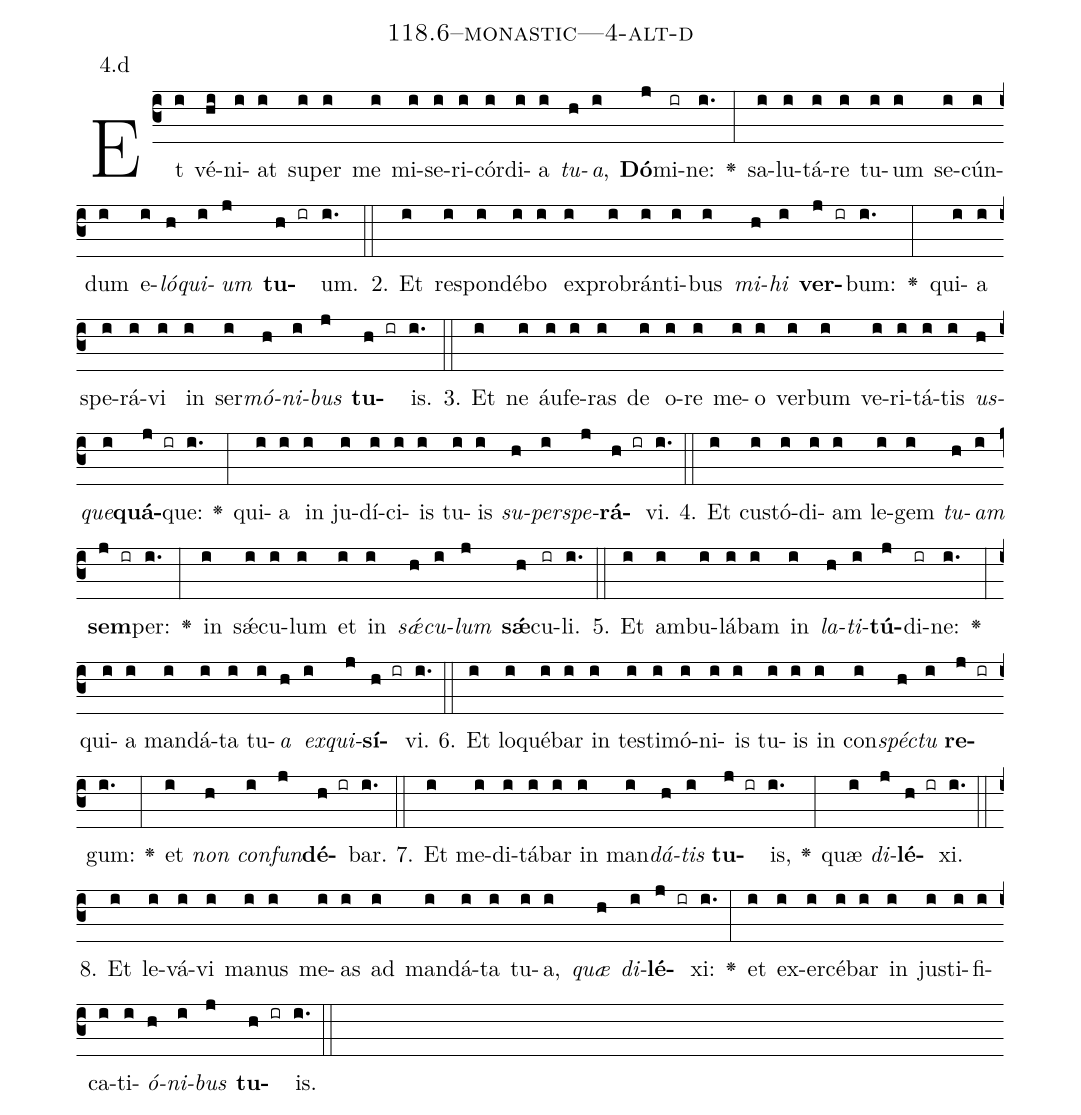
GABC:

name: 118.6--monastic---4-alt-d;
annotation: 4.d;
%%
(c3)Et(i) vé(hi)ni(i)at(i) su(i)per(i) me(i) mi(i)se(i)ri(i)cór(i)di(i)a(i) <i>tu</i>(h)<i>a</i>,(i) <b>Dó</b>(j)mi(ir)ne:(i.) <v>\greheightstar</v>(:) sa(i)lu(i)tá(i)re(i) tu(i)um(i) se(i)cún(i)dum(i) e(i)<i>ló</i>(h)<i>qui</i>(i)<i>um</i>(j) <b>tu</b>(h ir)um.(i.) (::)
2. Et(i) re(i)spon(i)dé(i)bo(i) ex(i)pro(i)brán(i)ti(i)bus(i) <i>mi</i>(h)<i>hi</i>(i) <b>ver</b>(j ir)bum:(i.) <v>\greheightstar</v>(:) qui(i)a(i) spe(i)rá(i)vi(i) in(i) ser(i)<i>mó</i>(h)<i>ni</i>(i)<i>bus</i>(j) <b>tu</b>(h ir)is.(i.) (::)
3. Et(i) ne(i) áu(i)fe(i)ras(i) de(i) o(i)re(i) me(i)o(i) ver(i)bum(i) ve(i)ri(i)tá(i)tis(i) <i>us</i>(h)<i>que</i>(i)<b>quá</b>(j ir)que:(i.) <v>\greheightstar</v>(:) qui(i)a(i) in(i) ju(i)dí(i)ci(i)is(i) tu(i)is(i) <i>su</i>(h)<i>per</i>(i)<i>spe</i>(j)<b>rá</b>(h ir)vi.(i.) (::)
4. Et(i) cus(i)tó(i)di(i)am(i) le(i)gem(i) <i>tu</i>(h)<i>am</i>(i) <b>sem</b>(j ir)per:(i.) <v>\greheightstar</v>(:) in(i) sǽ(i)cu(i)lum(i) et(i) in(i) <i>sǽ</i>(h)<i>cu</i>(i)<i>lum</i>(j) <b>sǽ</b>(h)cu(ir)li.(i.) (::)
5. Et(i) am(i)bu(i)lá(i)bam(i) in(i) <i>la</i>(h)<i>ti</i>(i)<b>tú</b>(j)di(ir)ne:(i.) <v>\greheightstar</v>(:) qui(i)a(i) man(i)dá(i)ta(i) tu(i)<i>a</i>(h) <i>ex</i>(i)<i>qui</i>(j)<b>sí</b>(h ir)vi.(i.) (::)
6. Et(i) lo(i)qué(i)bar(i) in(i) tes(i)ti(i)mó(i)ni(i)is(i) tu(i)is(i) in(i) con(i)<i>spéc</i>(h)<i>tu</i>(i) <b>re</b>(j ir)gum:(i.) <v>\greheightstar</v>(:) et(i) <i>non</i>(h) <i>con</i>(i)<i>fun</i>(j)<b>dé</b>(h ir)bar.(i.) (::)
7. Et(i) me(i)di(i)tá(i)bar(i) in(i) man(i)<i>dá</i>(h)<i>tis</i>(i) <b>tu</b>(j ir)is,(i.) <v>\greheightstar</v>(:) quæ(i) <i>di</i>(j)<b>lé</b>(h ir)xi.(i.) (::)
8. Et(i) le(i)vá(i)vi(i) ma(i)nus(i) me(i)as(i) ad(i) man(i)dá(i)ta(i) tu(i)a,(i) <i>quæ</i>(h) <i>di</i>(i)<b>lé</b>(j ir)xi:(i.) <v>\greheightstar</v>(:) et(i) ex(i)er(i)cé(i)bar(i) in(i) jus(i)ti(i)fi(i)ca(i)ti(i)<i>ó</i>(h)<i>ni</i>(i)<i>bus</i>(j) <b>tu</b>(h ir)is.(i.) (::)
